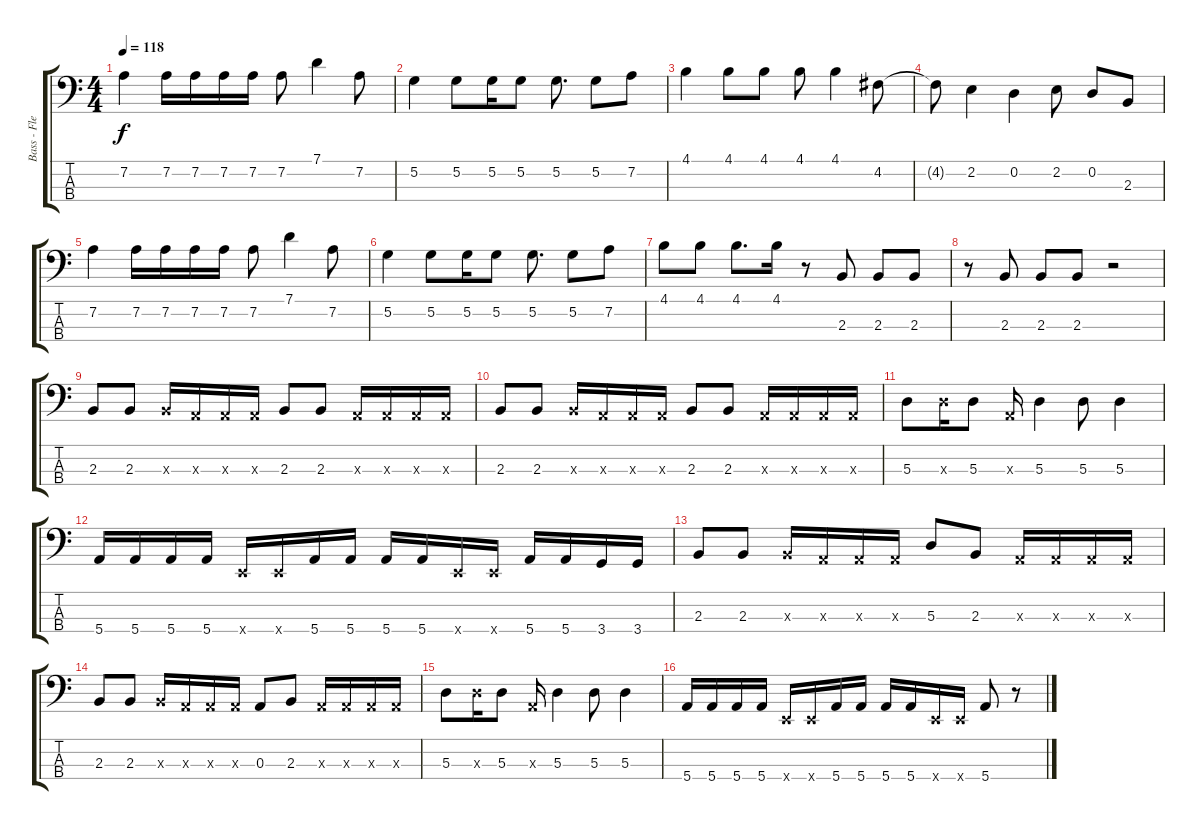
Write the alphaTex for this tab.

\track ("Bass - Flea" "Bass - Fle") {instrument slapbass1}
\staff {score tabs}
\tuning (G2 D2 A1 E1) {hide}
\ts (4 4)
\tempo 118
\clef f4
\ks c
7.2.4{dy f volume 16 instrument electricbassfinger} 7.2.16 7.2.16 7.2.16 7.2.16 7.2.8 7.1.4 7.2.8 |
5.2.4 5.2.8 5.2.16 5.2.8 5.2.8{d} 5.2.8 7.2.8 |
4.1.4 4.1.8 4.1.8 4.1.8 4.1.4 4.2.8 |
4.2{t}.8 2.2.4 0.2.4 2.2.8 0.2.8 2.3.8 |
7.2.4{volume 16 instrument electricbassfinger} 7.2.16 7.2.16 7.2.16 7.2.16 7.2.8 7.1.4 7.2.8 |
5.2.4 5.2.8 5.2.16 5.2.8 5.2.8{d} 5.2.8 7.2.8 |
4.1.8 4.1.8 4.1.8{d} 4.1.16 r.8 2.3.8 2.3.8 2.3.8 |
r.8 2.3.8 2.3.8 2.3.8 r.2 |
2.3.8{volume 16 instrument slapbass1} 2.3.8 2.3{x}.16 0.3{x}.16 0.3{x}.16 0.3{x}.16 2.3.8 2.3.8 0.3{x}.16 0.3{x}.16 0.3{x}.16 0.3{x}.16 |
2.3.8 2.3.8 2.3{x}.16 0.3{x}.16 0.3{x}.16 0.3{x}.16 2.3.8 2.3.8 0.3{x}.16 0.3{x}.16 0.3{x}.16 0.3{x}.16 |
5.3.8 5.3{x}.16 5.3.8 0.3{x}.16 5.3.4 5.3.8 5.3.4 |
5.4.16 5.4.16 5.4.16 5.4.16 0.4{x}.16 0.4{x}.16 5.4.16 5.4.16 5.4.16 5.4.16 0.4{x}.16 0.4{x}.16 5.4.16 5.4.16 3.4.16 3.4.16 |
2.3.8 2.3.8 2.3{x}.16 0.3{x}.16 0.3{x}.16 0.3{x}.16 5.3.8 2.3.8 0.3{x}.16 0.3{x}.16 0.3{x}.16 0.3{x}.16 |
2.3.8 2.3.8 2.3{x}.16 0.3{x}.16 0.3{x}.16 0.3{x}.16 0.3.8 2.3.8 0.3{x}.16 0.3{x}.16 0.3{x}.16 0.3{x}.16 |
5.3.8 5.3{x}.16 5.3.8 0.3{x}.16 5.3.4 5.3.8 5.3.4 |
5.4.16 5.4.16 5.4.16 5.4.16 0.4{x}.16 0.4{x}.16 5.4.16 5.4.16 5.4.16 5.4.16 0.4{x}.16 0.4{x}.16 5.4.8 r.8
